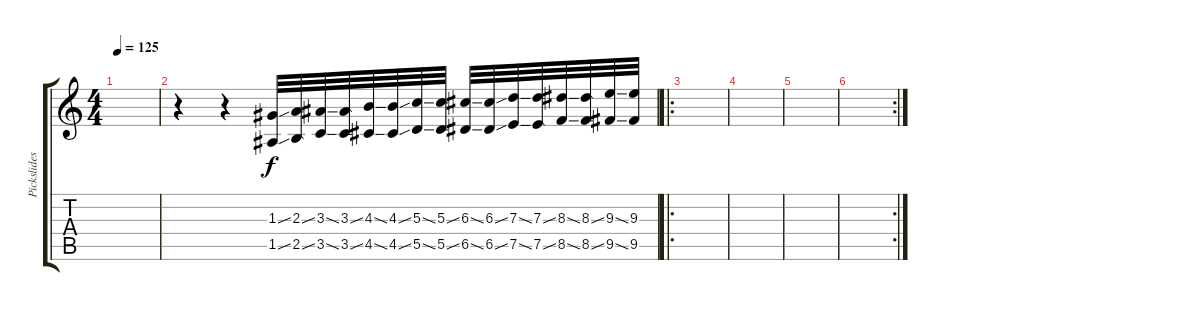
\track ("Pickslides" "Pickslides") {instrument electricguitarmuted}
\staff {score tabs}
\tuning (E4 B3 G3 D3 A2 E2) {hide}
\ts (4 4)
\tempo 125
\clef g2
\ks c
|
r.4 r.4 (1.3{ss} 1.5{ss}).32 (2.3{ss} 2.5{ss}).32 (3.3{ss} 3.5{ss}).32 (3.3{ss} 3.5{ss}).32 (4.3{ss} 4.5{ss}).32 (4.3{ss} 4.5{ss}).32 (5.3{ss} 5.5{ss}).32 (5.3{ss} 5.5{ss}).32 (6.3{ss} 6.5{ss}).32 (6.3{ss} 6.5{ss}).32 (7.3{ss} 7.5{ss}).32 (7.3{ss} 7.5{ss}).32 (8.3{ss} 8.5{ss}).32 (8.3{ss} 8.5{ss}).32 (9.3{ss} 9.5{ss}).32 (9.3 9.5).32 |
\ro
|
|
|
\rc 2
